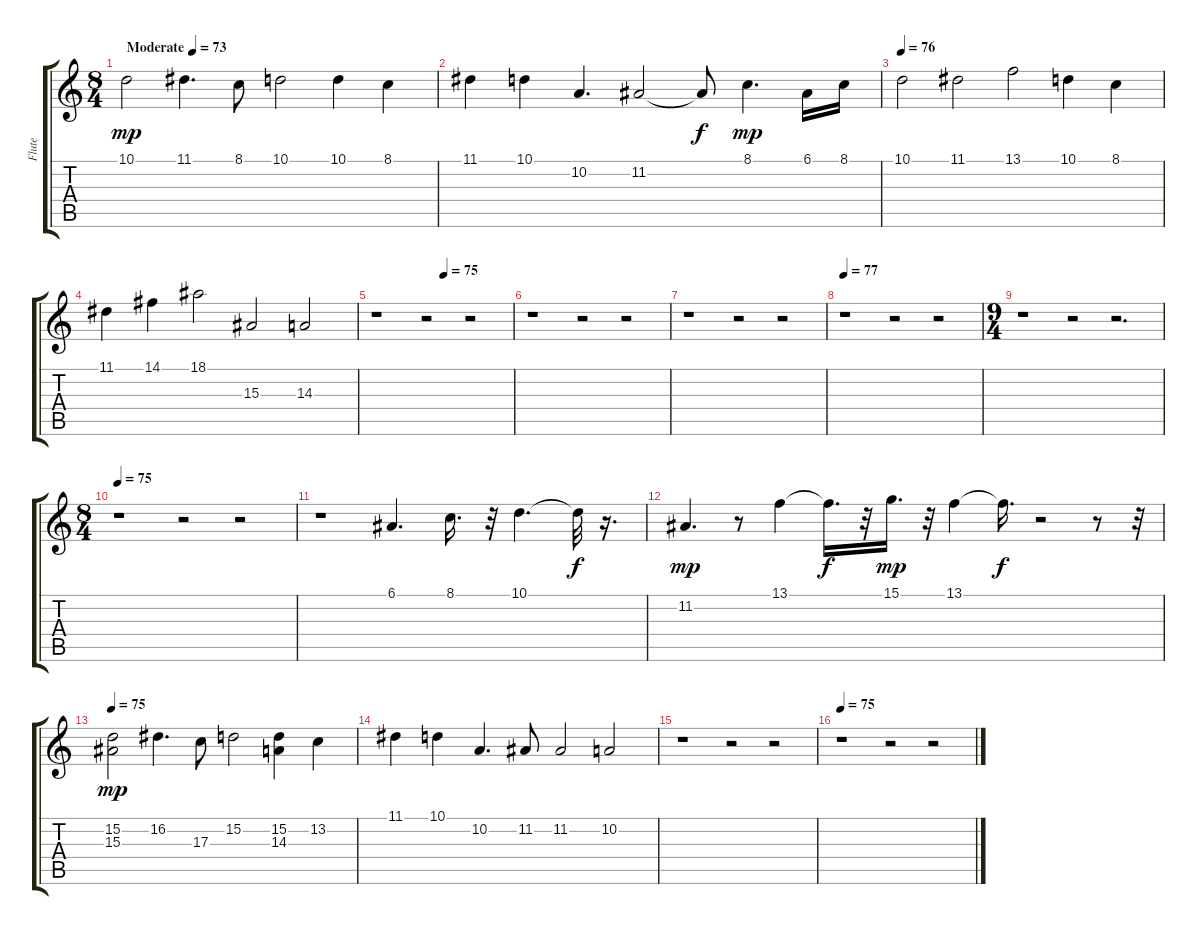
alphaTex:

\track ("Flute" "Flute") {instrument flute}
\staff {score tabs}
\tuning (E4 B3 G3 D3 A2 E2) {hide}
\ts (8 4)
\tempo (73 "Moderate")
\clef g2
\ks c
10.1.2{dy mp instrument flute} 11.1.4{d} 8.1.8 10.1.2 10.1.4 8.1.4 |
11.1.4 10.1.4 10.2.4{d} 11.2.2 11.2{t}.8{dy f} 8.1.4{d dy mp} 6.1.16 8.1.16 |
\tempo 76
10.1.2 11.1.2 13.1.2 10.1.4 8.1.4 |
11.1.4 14.1.4 18.1.2 15.3.2 14.3.2 |
\tempo (75 0.5)
r.1 r.2 r.2 |
r.1 r.2 r.2 |
r.1 r.2 r.2 |
\tempo 77
r.1 r.2 r.2 |
\ts (9 4)
r.1 r.2 r.2{d} |
\ts (8 4)
\tempo 75
r.1 r.2 r.2 |
r.1 6.1.4{d} 8.1.16{d} r.32 10.1.4{d} 10.1{t}.32{dy f} r.16{d} |
11.2.4{d dy mp} r.8 13.1.4 13.1{t}.16{d dy f} r.32 15.1.16{d dy mp} r.32 13.1.4 13.1{t}.16{d dy f} r.2 r.8 r.32 |
\tempo 75
(15.2 15.3).2{dy mp} 16.2.4{d} 17.3.8 15.2.2 (15.2 14.3).4 13.2.4 |
11.1.4 10.1.4 10.2.4{d} 11.2.8 11.2.2 10.2.2 |
r.1 r.2 r.2 |
\tempo 75
r.1 r.2 r.2
